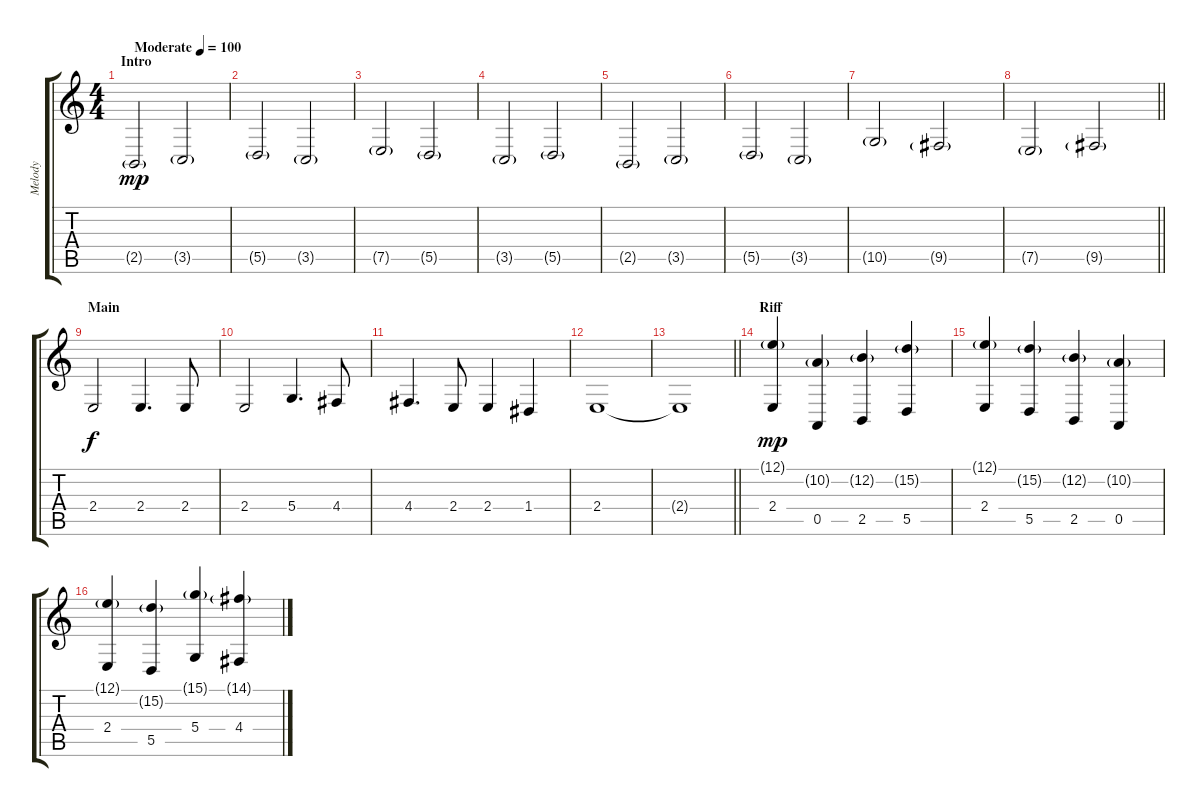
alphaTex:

\track ("Melody" "Melody") {instrument trumpet}
\staff {score tabs}
\tuning (E4 B3 G3 D3 A2 E2) {hide}
\ts (4 4)
\section ("" "Intro")
\tempo (100 "Moderate")
\clef g2
\ks c
2.5{g}.2{dy mp instrument trumpet} 3.5{g}.2 |
5.5{g}.2 3.5{g}.2 |
7.5{g}.2 5.5{g}.2 |
3.5{g}.2 5.5{g}.2 |
2.5{g}.2 3.5{g}.2 |
5.5{g}.2 3.5{g}.2 |
10.5{g}.2 9.5{g}.2 |
\barLineRight lightlight
7.5{g}.2 9.5{g}.2 |
\section ("" "Main")
2.4.2{dy f} 2.4.4{d} 2.4.8 |
2.4.2 5.4.4{d} 4.4.8 |
4.4.4{d} 2.4.8 2.4.4 1.4.4 |
2.4.1 |
\barLineRight lightlight
2.4{t}.1 |
\section ("" "Riff")
(12.1{g} 2.4).4{dy mp} (10.2{g} 0.5).4 (12.2{g} 2.5).4 (15.2{g} 5.5).4 |
(12.1{g} 2.4).4 (15.2{g} 5.5).4 (12.2{g} 2.5).4 (10.2{g} 0.5).4 |
(12.1{g} 2.4).4 (15.2{g} 5.5).4 (15.1{g} 5.4).4 (14.1{g} 4.4).4
